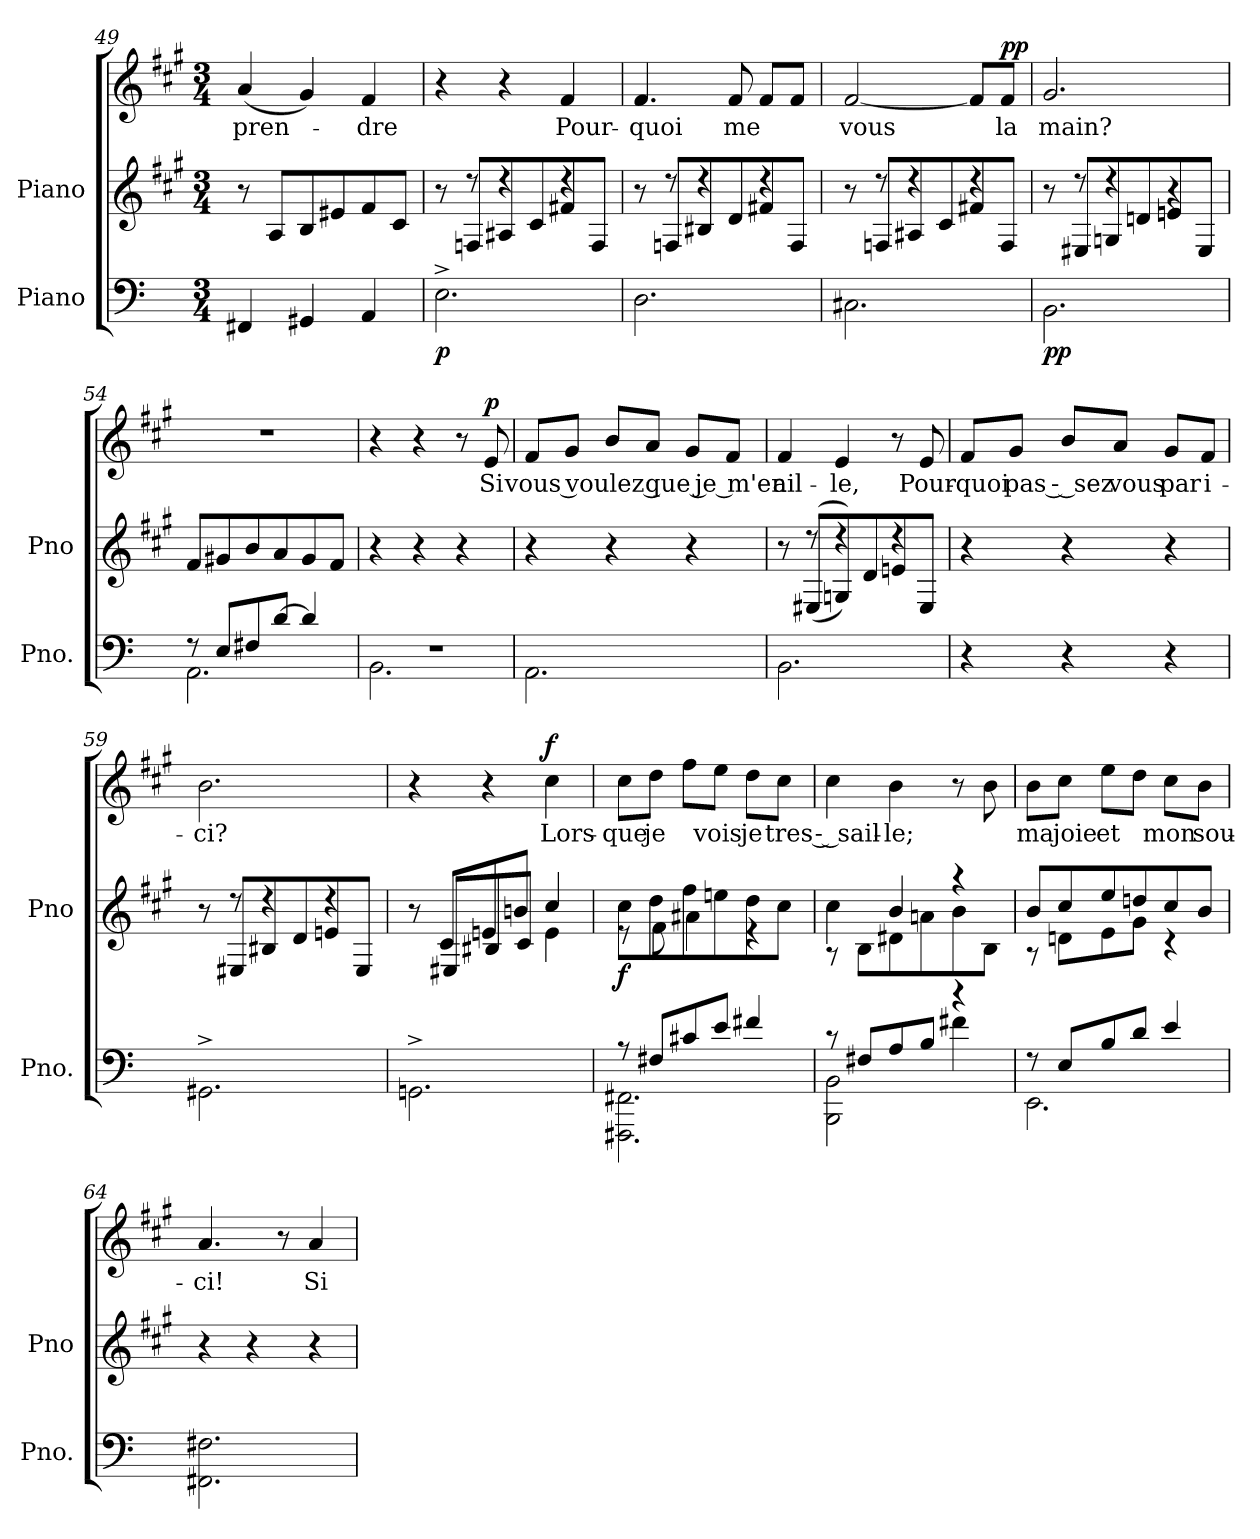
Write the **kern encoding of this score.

**kern	**dynam	**kern	**dynam	**kern	**text	**dynam
*part3	*part3	*part2	*part2	*part1	*part1	*part1
*staff3	*staff3	*staff2	*staff2	*staff1	*staff1	*staff1
*I"Piano	*	*I"Piano	*	*	*	*
*I'Pno.	*	*I'Pno	*	*	*	*
*clefF4	*	*clefG2	*	*clefG2	*	*
*k[]	*	*k[f#c#g#]	*	*k[f#c#g#]	*	*
*C:	*	*A:	*	*A:	*	*
*M3/4	*	*M3/4	*	*M3/4	*	*
=49	=49	=49	=49	=49	=49	=49
4FF#/	.	8r	.	(4a/	pren -	.
.	.	8A/L	.	.	.	.
4GG#/	.	8B/	.	4g#/)	.	.
.	.	8e#X/	.	.	.	.
4AA/	.	8f#/	.	4f#/	dre	.
.	.	8c#/J	.	.	.	.
=50	=50	=50	=50	=50	=50	=50
*	*	*^	*	*	*	*
2.E^\	p	8r	8ryy	.	4r	.	.
.	.	8r	8Fn/L	.	.	.	.
.	.	4r	8A#X/	.	4r	.	.
.	.	.	8c#\	.	.	.	.
.	.	4r	8f#X\	.	4f#/	Pour-	p dim. e rit.
.	.	.	8F/J	.	.	.	.
=51	=51	=51	=51	=51	=51	=51	=51
2.D\	.	8r	8ryy	dim. e rit.	4.f#/	quoi	.
.	.	8r	8Fn/L	.	.	.	.
.	.	4r	8B#X/	.	.	.	.
.	.	.	8d\	.	8f#/	me	.
.	.	4r	8f#X\	.	8f#/L	.	.
.	.	.	8F/J	.	8f#/J	.	.
!!LO:LB:g=z
=52	=52	=52	=52	=52	=52	=52	=52
2.C#\	.	8r	8ryy	.	[2f#/	vous	.
.	.	8r	8Fn/L	.	.	.	.
.	.	4r	8A#X/	.	.	.	.
.	.	.	8c#\	.	.	.	.
.	.	4r	8f#X\	.	8f#/L]	.	.
.	.	.	8F/J	.	8f#/J	la	pp
=53	=53	=53	=53	=53	=53	=53	=53
*	*	*	*^	*	*	*	*
2.BB\	pp	8r	8ryy	2ryy	.	2.g#/	main?	.
.	.	8r	8E#X/L	.	.	.	.	.
.	.	4r	8Gn/	.	cantabile	.	.	.
.	.	.	8dn\	.	.	.	.	.
.	.	4r	8en\	4en/	.	.	.	.
.	.	.	8E#/J	.	.	.	.	.
*	*	*v	*v	*v	*	*	*	*
=54	=54	=54	=54	=54	=54	=54
*^	*	*	*	*	*	*
8r	2.AA\	.	8f#/L	.	2.r	.	.
8E/L	.	.	8g#X/	.	.	.	.
8F#/	.	.	8b/	.	.	.	.
[8d/J	.	.	8a/	.	.	.	.
4d/]	.	.	8g#/	.	.	.	.
.	.	.	8f#/J	.	.	.	.
=55	=55	=55	=55	=55	=55	=55	=55
2.r	2.BB\	.	4r	.	4r	.	.
.	.	.	4r	.	4r	.	.
.	.	.	4r	.	8r	.	.
.	.	.	.	.	8e/	Si	p
*v	*v	*	*	*	*	*	*
=56	=56	=56	=56	=56	=56	=56
2.AA\	.	4r	.	8f#/L	vous voulez que je m'en	.
.	.	.	.	8g#/J	.	.
.	.	4r	.	8b/L	.	.
.	.	.	.	8a/J	.	.
.	.	4r	.	8g#/L	.	.
.	.	.	.	8f#/J	.	.
!!LO:PB:g=z
=57	=57	=57	=57	=57	=57	=57
*	*	*^	*	*	*	*
2.BB\	.	8r	8ryy	.	4f#/	ail -	.
.	.	8r	((8E#X/L	.	.	.	.
.	.	4r	8Gn/))	.	4e/	le,	.
.	.	.	8d\	.	.	.	.
.	.	4r	8en\	.	8r	.	.
.	.	.	8E#/J	.	8e/	Pour -	.
*	*	*v	*v	*	*	*	*
=58	=58	=58	=58	=58	=58	=58
4r	.	4r	.	8f#/L	quoi	.
.	.	.	.	8g#/J	pas - sez	.
4r	.	4r	.	8b/L	.	.
.	.	.	.	8a/J	vous	.
4r	.	4r	.	8g#/L	par	.
.	.	.	.	8f#/J	i -	.
=59	=59	=59	=59	=59	=59	=59
*	*	*^	*	*	*	*
2.GG#^\	.	8r	8ryy	.	2.b\	ci?	.
.	.	8r	8E#X/L	.	.	.	.
.	.	4r	8B#X/	cresc.	.	.	.
.	.	.	8d\	.	.	.	.
.	.	4r	8en\	.	.	.	.
.	.	.	8E#/J	.	.	.	.
=60	=60	=60	=60	=60	=60	=60	=60
2.GGn^\	.	8r	8ryy	.	4r	.	.
.	.	8c#/L	8E#X/L	.	.	.	.
.	.	8en/	8B#X/	.	4r	.	.
.	.	8bn/J	8c#\J	.	.	.	.
.	.	4cc#/	4e\	.	4cc#\	Lors -	f
!!LO:LB:g=z
=61	=61	=61	=61	=61	=61	=61	=61
*^	*	*	*	*	*	*	*
8r	2.FFF#\ 2.FF#\	.	8cc#\L	8r	f	8cc#\L	que	.
8F#/L	.	.	8dd\	8f#\	.	8dd\J	je	.
8c#/	.	.	8ff#\	4a#X\	.	8ff#\L	.	.
8e/J	.	.	8een\	.	.	8ee\J	vois	.
4f#/	.	.	8dd\	4r	.	8dd\L	je	.
.	.	.	8cc#\J	.	.	8cc#\J	tres - sail-	.
=62	=62	=62	=62	=62	=62	=62	=62	=62
8r	2BBB\ 2BB\	.	4cc#\	8r	.	4cc#\	.	.
8F#/L	.	.	.	8B\L	.	.	.	.
8A/	.	.	4b/	8d#X\	.	4b\	le;	.
8B/J	.	.	.	8an\	.	.	.	.
4r	4f#\	.	4r	8b\	.	8r	.	.
.	.	.	.	8B\J	.	8b\	.	.
=63	=63	=63	=63	=63	=63	=63	=63	=63
8r	2.EE\	.	8b/L	8r	.	8b\L	ma	.
8E/L	.	.	8cc#/	8dn\L	.	8cc#\J	joie	.
8B/	.	.	8ee/	8e\	.	8ee\L	et	.
8d/J	.	.	8ddn/	8g#\J	.	8dd\J	.	.
4e/	.	.	8cc#/	4r	.	8cc#\L	mon	.
.	.	.	8b/J	.	.	8b\J	sou-	.
*v	*v	*	*	*	*	*	*	*
*	*	*v	*v	*	*	*	*
=64	=64	=64	=64	=64	=64	=64
2.FF#\ 2.F#\	.	4r	.	4.a/	ci!	.
.	.	4r	.	.	.	.
.	.	.	.	8r	.	.
.	.	4r	.	4a/	Si	dim
=	=	=	=	=	=	=
*-	*-	*-	*-	*-	*-	*-
